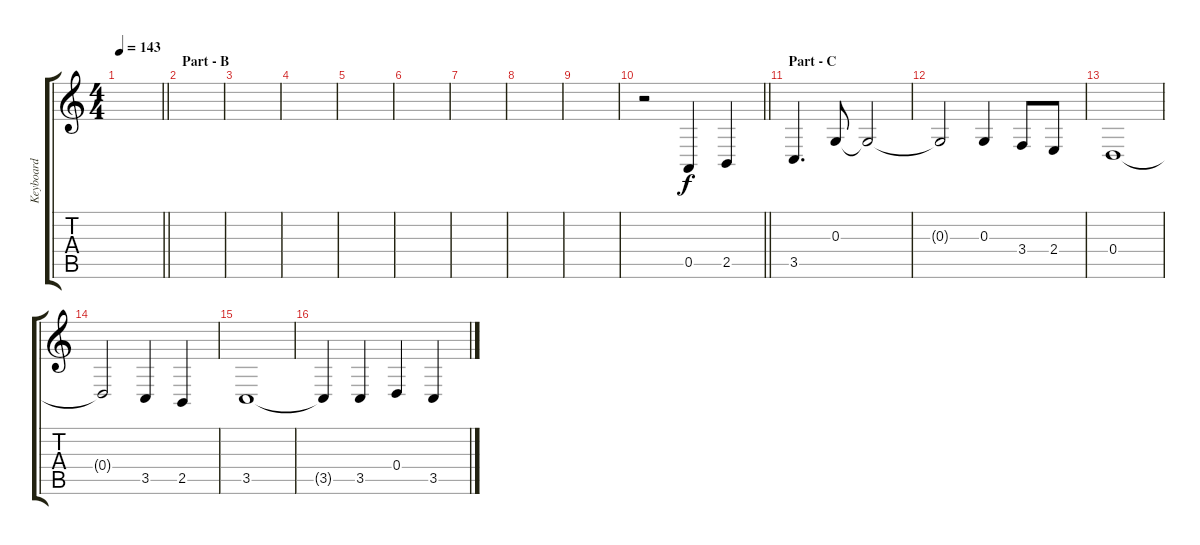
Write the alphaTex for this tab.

\track ("Keyboard" "Keyboard") {instrument stringensemble2}
\staff {score tabs}
\tuning (E4 B3 G3 D3 A2 E2) {hide}
\ts (4 4)
\tempo 143
\clef g2
\barLineRight lightlight
\ks c
|
\section ("" "Part - B")
|
|
|
|
|
|
|
|
\barLineRight lightlight
r.2 0.5.4 2.5.4 |
\section ("" "Part - C")
3.5.4{d} 0.3.8 0.3{t}.2 |
0.3{t}.2 0.3.4 3.4.8 2.4.8 |
0.4.1 |
0.4{t}.2 3.5.4 2.5.4 |
3.5.1 |
3.5{t}.4 3.5.4 0.4.4 3.5.4
